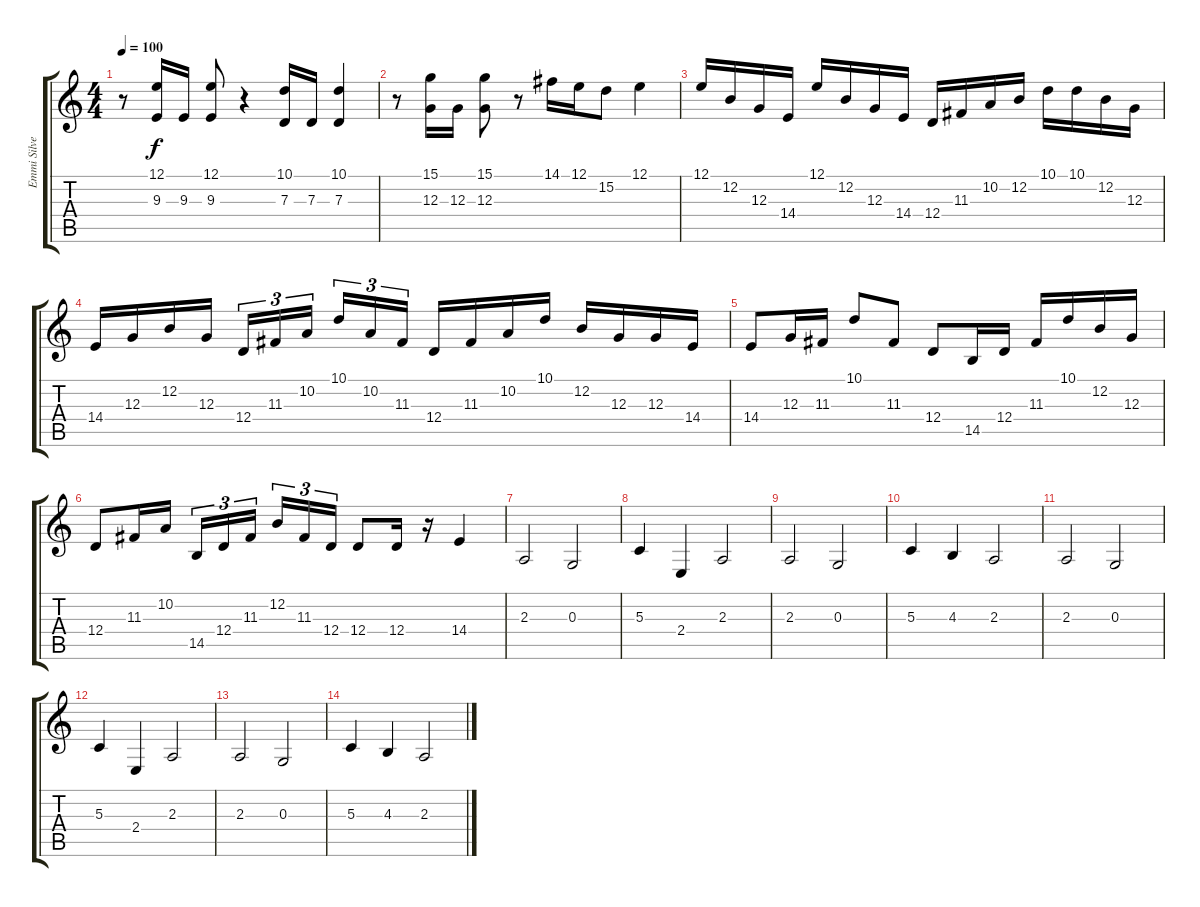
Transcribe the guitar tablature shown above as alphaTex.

\track ("Emmi Silvennoinen" "Emmi Silve") {solo instrument stringensemble1}
\staff {score tabs}
\tuning (E4 B3 G3 D3 A2 E2) {hide}
\ts (4 4)
\tempo 100
\clef g2
\ks c
r.8{dy f} (12.1 9.3).16 9.3.16 (12.1 9.3).8 r.4 (10.1 7.3).16 7.3.16 (10.1 7.3).4 |
r.8 (15.1 12.3).16 12.3.16 (15.1 12.3).8 r.8 14.1.16 12.1.16 15.2.8 12.1.4 |
12.1.16{volume 10 instrument orchestralharp} 12.2.16 12.3.16 14.4.16 12.1.16 12.2.16 12.3.16 14.4.16 12.4.16 11.3.16 10.2.16 12.2.16 10.1.16 10.1.16 12.2.16 12.3.16 |
14.4.16 12.3.16 12.2.16 12.3.16 12.4.16{tu (3 2)} 11.3.16{tu (3 2)} 10.2.16{tu (3 2) beam splitsecondary} 10.1.16{tu (3 2)} 10.2.16{tu (3 2)} 11.3.16{tu (3 2)} 12.4.16 11.3.16 10.2.16 10.1.16 12.2.16 12.3.16 12.3.16 14.4.16 |
14.4.8 12.3.16 11.3.16 10.1.8 11.3.8 12.4.8 14.5.16 12.4.16 11.3.16 10.1.16 12.2.16 12.3.16 |
12.4.8 11.3.16 10.2.16 14.5.16{tu (3 2)} 12.4.16{tu (3 2)} 11.3.16{tu (3 2) beam splitsecondary} 12.2.16{tu (3 2)} 11.3.16{tu (3 2)} 12.4.16{tu (3 2)} 12.4.8 12.4.16 r.16 14.4.4 |
2.3.2{volume 14 instrument stringensemble1} 0.3.2 |
5.3.4 2.4.4 2.3.2 |
2.3.2 0.3.2 |
5.3.4 4.3.4 2.3.2 |
2.3.2 0.3.2 |
5.3.4 2.4.4 2.3.2 |
2.3.2 0.3.2 |
5.3.4 4.3.4 2.3.2
